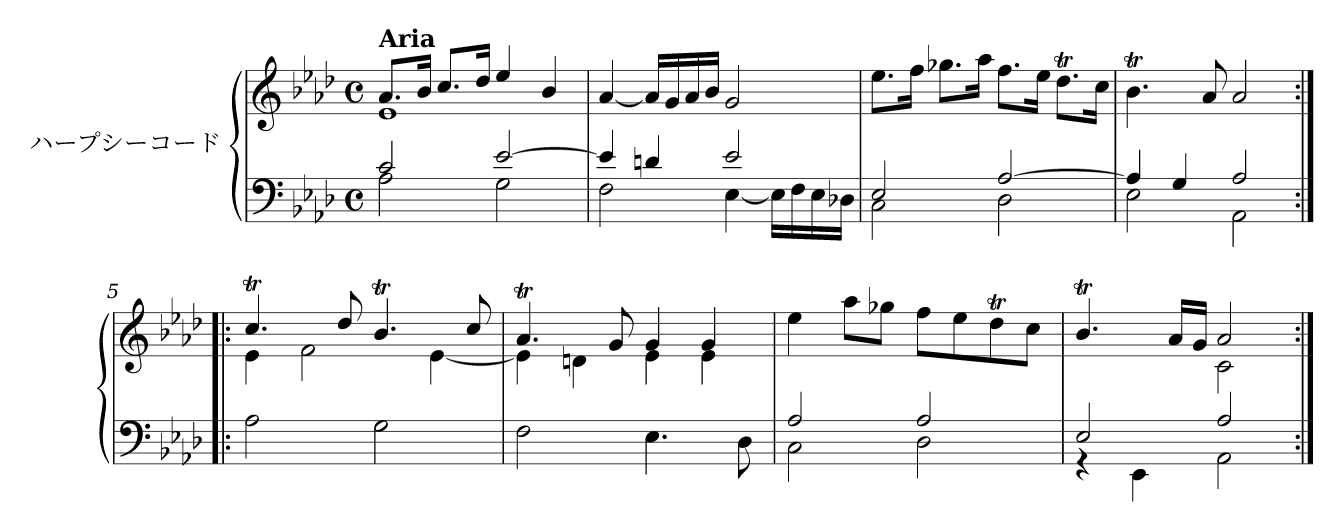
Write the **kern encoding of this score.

**kern	**kern
*part1	*part1
*staff2	*staff1
*I"ハープシーコード	*
*clefF4	*clefG2
*k[b-e-a-d-]	*k[b-e-a-d-]
*M4/4	*M4/4
*met(c)	*met(c)
=1	=1
*^	*^
!	!	!LO:TX:a:B:t=Aria	!
2c/	2A-\	8.a-/L	1e-
.	.	16b-/Jk	.
.	.	8.cc/L	.
.	.	16dd-/Jk	.
[2e-/	2G\	4ee-/	.
.	.	4b-/	.
*	*	*v	*v
=2	=2	=2
4e-/]	2F\	[4a-/
4dn/	.	16a-/LL]
.	.	16g/
.	.	16a-/
.	.	16b-/JJ
2e-/	[4E-\	2g/
.	16E-\LL]	.
.	16F\	.
.	16E-\	.
.	16D-X\JJ	.
=3	=3	=3
2E-/	2C\	8.ee-\L
.	.	16ff\Jk
.	.	8.gg-X\L
.	.	16aa-\Jk
[2A-/	2D-\	8.ff\L
.	.	16ee-\Jk
.	.	8.dd-T\L
.	.	16cc\Jk
=4	=4	=4
4A-/]	2E-\	4.b-T\
4G/	.	.
.	.	8a-/
2A-/	2AA-\	2a-/
*v	*v	*
!!LO:LB:g=z
=5:|!|:	=5:|!|:
*	*^
2A-\	4.cct/	4e-\
.	.	2f\
.	8dd-/	.
2G\	4.b-T/	.
.	.	[4e-\
.	8cc/	.
=6	=6	=6
2F\	4.a-T/	4e-\]
.	.	4dn\
.	8g/	.
4.E-\	4g/	4e-\
.	4g/	4e-\
8D-\	.	.
*	*v	*v
=7	=7
*^	*
2A-/	2C\	4ee-\
.	.	8aa-\L
.	.	8gg-X\J
2A-/	2D-\	8ff\L
.	.	8ee-\
.	.	8dd-T\
.	.	8cc\J
=8	=8	=8
*	*	*^
2E-/	4r	4.b-T/	2ryy
.	4EE-\	.	.
.	.	16a-/LL	.
.	.	16g/JJ	.
2A-/	2AA-\	2a-/	2c\
*v	*v	*	*
*	*v	*v
=:|!	=:|!
*-	*-
